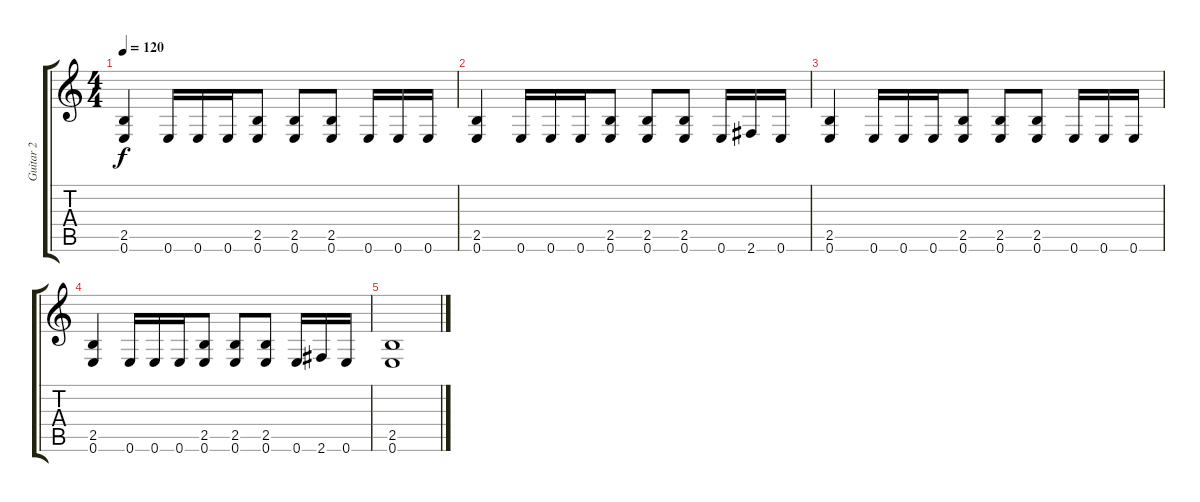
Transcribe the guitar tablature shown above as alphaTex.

\track ("Guitar 2" "Guitar 2") {instrument distortionguitar}
\staff {score tabs}
\tuning (E4 B3 G3 D3 A2 E2) {hide}
\ts (4 4)
\tempo 120
\clef g2
\ks c
(2.5 0.6).4{dy f} 0.6.16 0.6.16 0.6.16 (2.5 0.6).8 (2.5 0.6).8 (2.5 0.6).8 0.6.16 0.6.16 0.6.16 |
(2.5 0.6).4 0.6.16 0.6.16 0.6.16 (2.5 0.6).8 (2.5 0.6).8 (2.5 0.6).8 0.6.16 2.6.16 0.6.16 |
(2.5 0.6).4 0.6.16 0.6.16 0.6.16 (2.5 0.6).8 (2.5 0.6).8 (2.5 0.6).8 0.6.16 0.6.16 0.6.16 |
(2.5 0.6).4 0.6.16 0.6.16 0.6.16 (2.5 0.6).8 (2.5 0.6).8 (2.5 0.6).8 0.6.16 2.6.16 0.6.16 |
(2.5 0.6).1{volume 13}
